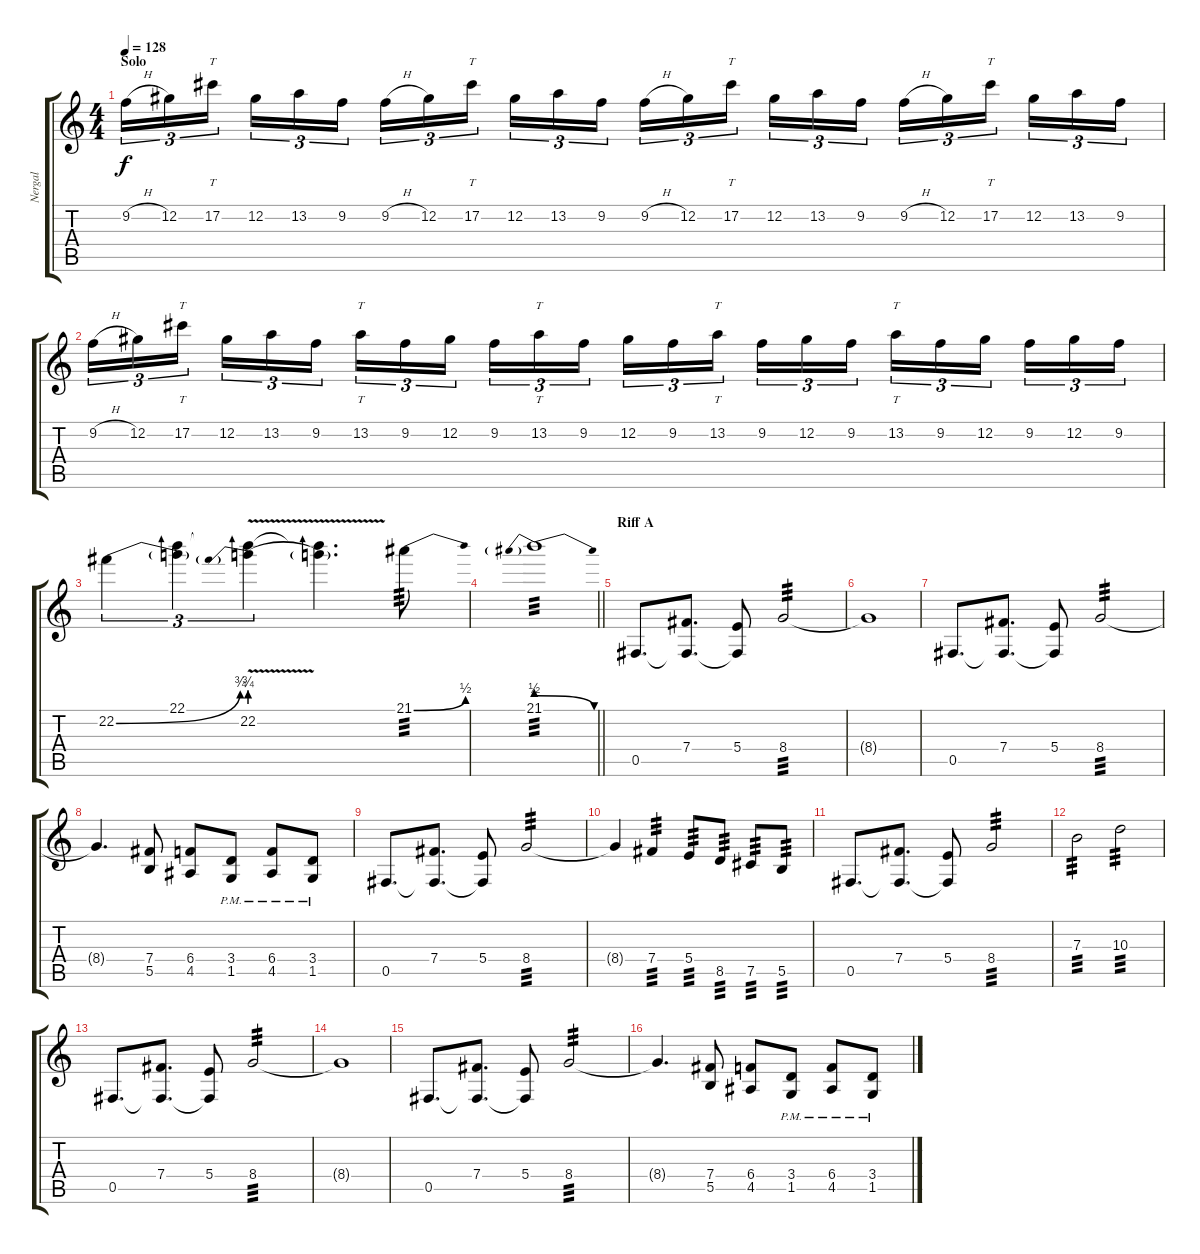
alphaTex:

\track ("Nergal " "Nergal ") {instrument distortionguitar}
\staff {score tabs}
\tuning (Db4 Ab3 E3 B2 Gb2 Db2) {hide}
\ts (4 4)
\section ("" "Solo")
\tempo 128
\clef g2
\ks c
9.2{h}.16{tu (3 2) dy f} 12.2.16{tu (3 2)} 17.2.16{tt tu (3 2) beam splitsecondary} 12.2.16{tu (3 2)} 13.2.16{tu (3 2)} 9.2.16{tu (3 2)} 9.2{h}.16{tu (3 2)} 12.2.16{tu (3 2)} 17.2.16{tt tu (3 2) beam splitsecondary} 12.2.16{tu (3 2)} 13.2.16{tu (3 2)} 9.2.16{tu (3 2)} 9.2{h}.16{tu (3 2)} 12.2.16{tu (3 2)} 17.2.16{tt tu (3 2) beam splitsecondary} 12.2.16{tu (3 2)} 13.2.16{tu (3 2)} 9.2.16{tu (3 2)} 9.2{h}.16{tu (3 2)} 12.2.16{tu (3 2)} 17.2.16{tt tu (3 2) beam splitsecondary} 12.2.16{tu (3 2)} 13.2.16{tu (3 2)} 9.2.16{tu (3 2)} |
9.2{h}.16{tu (3 2)} 12.2.16{tu (3 2)} 17.2.16{tt tu (3 2) beam splitsecondary} 12.2.16{tu (3 2)} 13.2.16{tu (3 2)} 9.2.16{tu (3 2)} 13.2.16{tt tu (3 2)} 9.2.16{tu (3 2)} 12.2.16{tu (3 2) beam splitsecondary} 9.2.16{tu (3 2)} 13.2.16{tt tu (3 2)} 9.2.16{tu (3 2)} 12.2.16{tu (3 2)} 9.2.16{tu (3 2)} 13.2.16{tt tu (3 2) beam splitsecondary} 9.2.16{tu (3 2)} 12.2.16{tu (3 2)} 9.2.16{tu (3 2)} 13.2.16{tt tu (3 2)} 9.2.16{tu (3 2)} 12.2.16{tu (3 2) beam splitsecondary} 9.2.16{tu (3 2)} 12.2.16{tu (3 2)} 9.2.16{tu (3 2)} |
22.2{be (bend 0 0 60 3)}.4{tu (3 2)} (22.1 22.2{t}).4{tu (3 2)} (22.1{t} 22.2{be (prebend 0 3 60 3) v}).4{tu (3 2)} (22.1{t} 22.2{t}).4{d} 21.1{be (bend 0 0 60 2)}.8{tp 3} |
\barLineRight lightlight
21.1{be (prebendrelease 0 2 60 0)}.1{tp 3} |
\section ("" "Riff A")
0.5.8{d} (7.4 0.5{t}).8{d} (5.4 0.5{t}).8 8.4.2{tp 3} |
8.4{t}.1 |
0.5.8{d} (7.4 0.5{t}).8{d} (5.4 0.5{t}).8 8.4.2{tp 3} |
8.4{t}.4{d} (7.4 5.5).8 (6.4 4.5).8 (3.4{pm} 1.5{pm}).8 (6.4{pm} 4.5{pm}).8 (3.4{pm} 1.5{pm}).8 |
0.5.8{d} (7.4 0.5{t}).8{d} (5.4 0.5{t}).8 8.4.2{tp 3} |
8.4{t}.4 7.4.4{tp 3} 5.4.8{tp 3} 8.5.8{tp 3} 7.5.8{tp 3} 5.5.8{tp 3} |
0.5.8{d} (7.4 0.5{t}).8{d} (5.4 0.5{t}).8 8.4.2{tp 3} |
7.3.2{tp 3} 10.3.2{tp 3} |
0.5.8{d} (7.4 0.5{t}).8{d} (5.4 0.5{t}).8 8.4.2{tp 3} |
8.4{t}.1 |
0.5.8{d} (7.4 0.5{t}).8{d} (5.4 0.5{t}).8 8.4.2{tp 3} |
8.4{t}.4{d} (7.4 5.5).8 (6.4 4.5).8 (3.4{pm} 1.5{pm}).8 (6.4{pm} 4.5{pm}).8 (3.4{pm} 1.5{pm}).8
